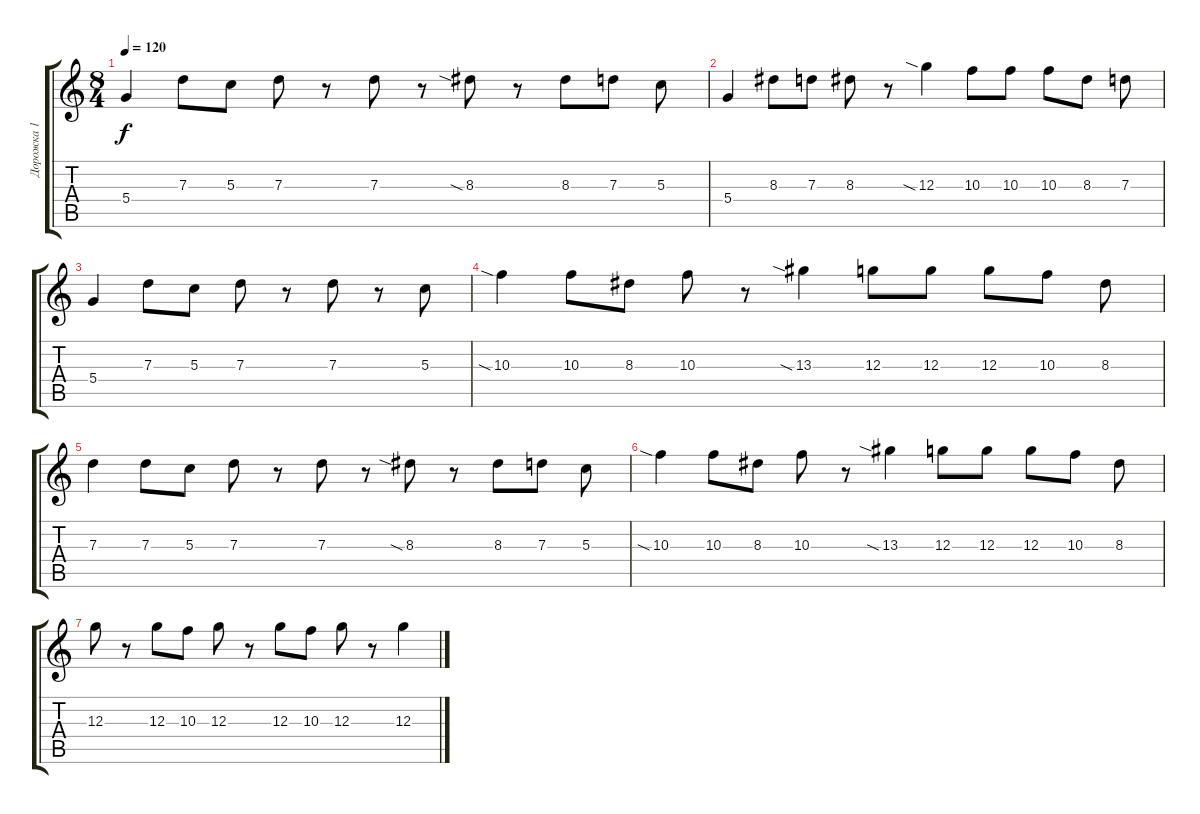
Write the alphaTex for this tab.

\track ("Дорожка 1" "Дорожка 1") {instrument acousticguitarnylon}
\staff {score tabs}
\tuning (E4 B3 G3 D3 A2 E2) {hide}
\ts (8 4)
\tempo 120
\clef g2
\ks c
5.4.4{dy f} 7.3.8 5.3.8 7.3.8 r.8 7.3.8 r.8 8.3{sia}.8 r.8 8.3.8 7.3.8 5.3.8 |
5.4.4 8.3.8 7.3.8 8.3.8 r.8 12.3{sia}.4 10.3.8 10.3.8 10.3.8 8.3.8 7.3.8 |
5.4.4 7.3.8 5.3.8 7.3.8 r.8 7.3.8 r.8 5.3.8 |
10.3{sia}.4 10.3.8 8.3.8 10.3.8 r.8 13.3{sia}.4 12.3.8 12.3.8 12.3.8 10.3.8 8.3.8 |
7.3.4 7.3.8 5.3.8 7.3.8 r.8 7.3.8 r.8 8.3{sia}.8 r.8 8.3.8 7.3.8 5.3.8 |
10.3{sia}.4 10.3.8 8.3.8 10.3.8 r.8 13.3{sia}.4 12.3.8 12.3.8 12.3.8 10.3.8 8.3.8 |
12.3.8 r.8 12.3.8 10.3.8 12.3.8 r.8 12.3.8 10.3.8 12.3.8 r.8 12.3.4
